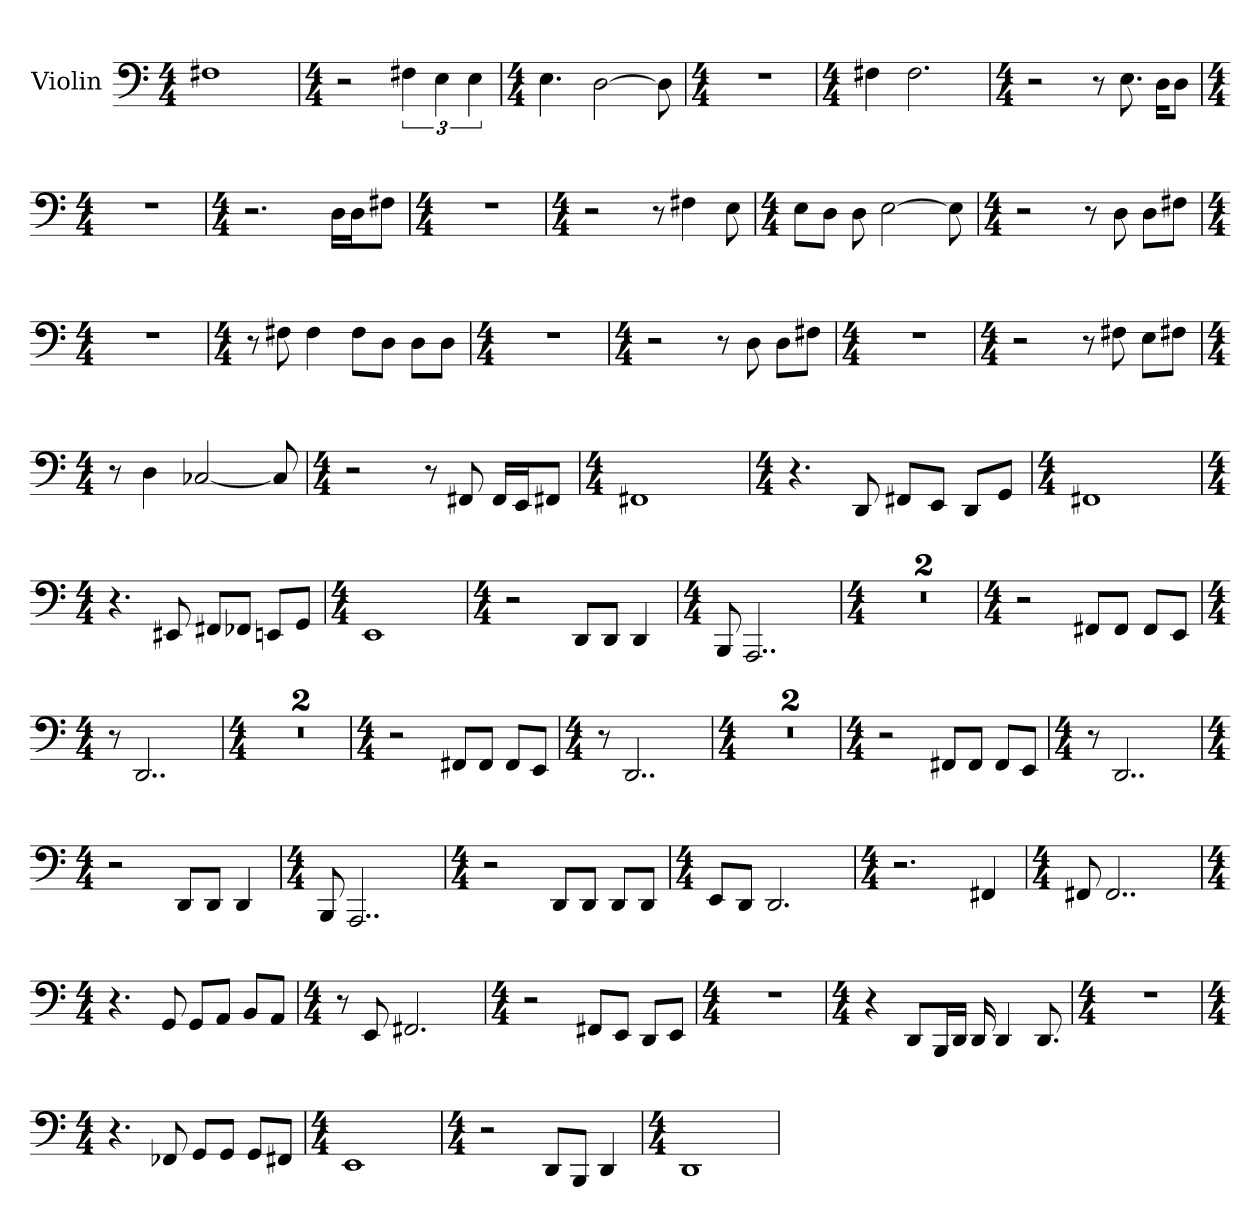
**kern
*part1
*staff1
*I"Violin
*I'Vln
*M4/4
=
1F#X
=
*M4/4
2r
6F#X
6E
6E
=
*M4/4
4.E
[2D
8D]
=
*M4/4
1r
=
*M4/4
4F#X
2.F#
=
*M4/4
2r
8r
8.E
16DKL
8DJ
=
*M4/4
1r
=
*M4/4
2.r
16DLL
16DJ
8F#XJ
=
*M4/4
1r
=
*M4/4
2r
8r
4F#X
8E
=
*M4/4
8EL
8DJ
8D
[2E
8E]
=
*M4/4
2r
8r
8D
8DL
8F#XJ
=
*M4/4
1r
=
*M4/4
8r
8F#X
4F#
8F#L
8DJ
8DL
8DJ
=
*M4/4
1r
=
*M4/4
2r
8r
8D
8DL
8F#XJ
=
*M4/4
1r
=
*M4/4
2r
8r
8F#X
8EL
8F#XJ
=
*M4/4
8r
4D
[2C-X
8C-]
=
*M4/4
2r
8r
8FF#X
16FF#LL
16EEJ
8FF#XJ
=
*M4/4
1FF#X
=
*M4/4
4.r
8DD
8FF#XL
8EEJ
8DDL
8GGJ
=
*M4/4
1FF#X
=
*M4/4
4.r
8EE#X
8FF#XL
8FF-XJ
8EEnL
8GGJ
=
*M4/4
1EE
=
*M4/4
2r
8DDL
8DDJ
4DD
=
*M4/4
8BBB
2..AAA
=
*M4/4
1r
=
*M4/4
1r
=
*M4/4
2r
8FF#XL
8FF#J
8FF#L
8EEJ
=
*M4/4
8r
2..DD
=
*M4/4
1r
=
*M4/4
1r
=
*M4/4
2r
8FF#XL
8FF#J
8FF#L
8EEJ
=
*M4/4
8r
2..DD
=
*M4/4
1r
=
*M4/4
1r
=
*M4/4
2r
8FF#XL
8FF#J
8FF#L
8EEJ
=
*M4/4
8r
2..DD
=
*M4/4
2r
8DDL
8DDJ
4DD
=
*M4/4
8BBB
2..AAA
=
*M4/4
2r
8DDL
8DDJ
8DDL
8DDJ
=
*M4/4
8EEL
8DDJ
2.DD
=
*M4/4
2.r
4FF#X
=
*M4/4
8FF#X
2..FF#
=
*M4/4
4.r
8GG
8GGL
8AAJ
8BBL
8AAJ
=
*M4/4
8r
8EE
2.FF#X
=
*M4/4
2r
8FF#XL
8EEJ
8DDL
8EEJ
=
*M4/4
1r
=
*M4/4
4r
8DDL
16BBBL
16DDJJ
16DD
4DD
8.DD
=
*M4/4
1r
=
*M4/4
4.r
8FF-X
8GGL
8GGJ
8GGL
8FF#XJ
=
*M4/4
1EE
=
*M4/4
2r
8DDL
8BBBJ
4DD
=
*M4/4
1DD
=
*-
